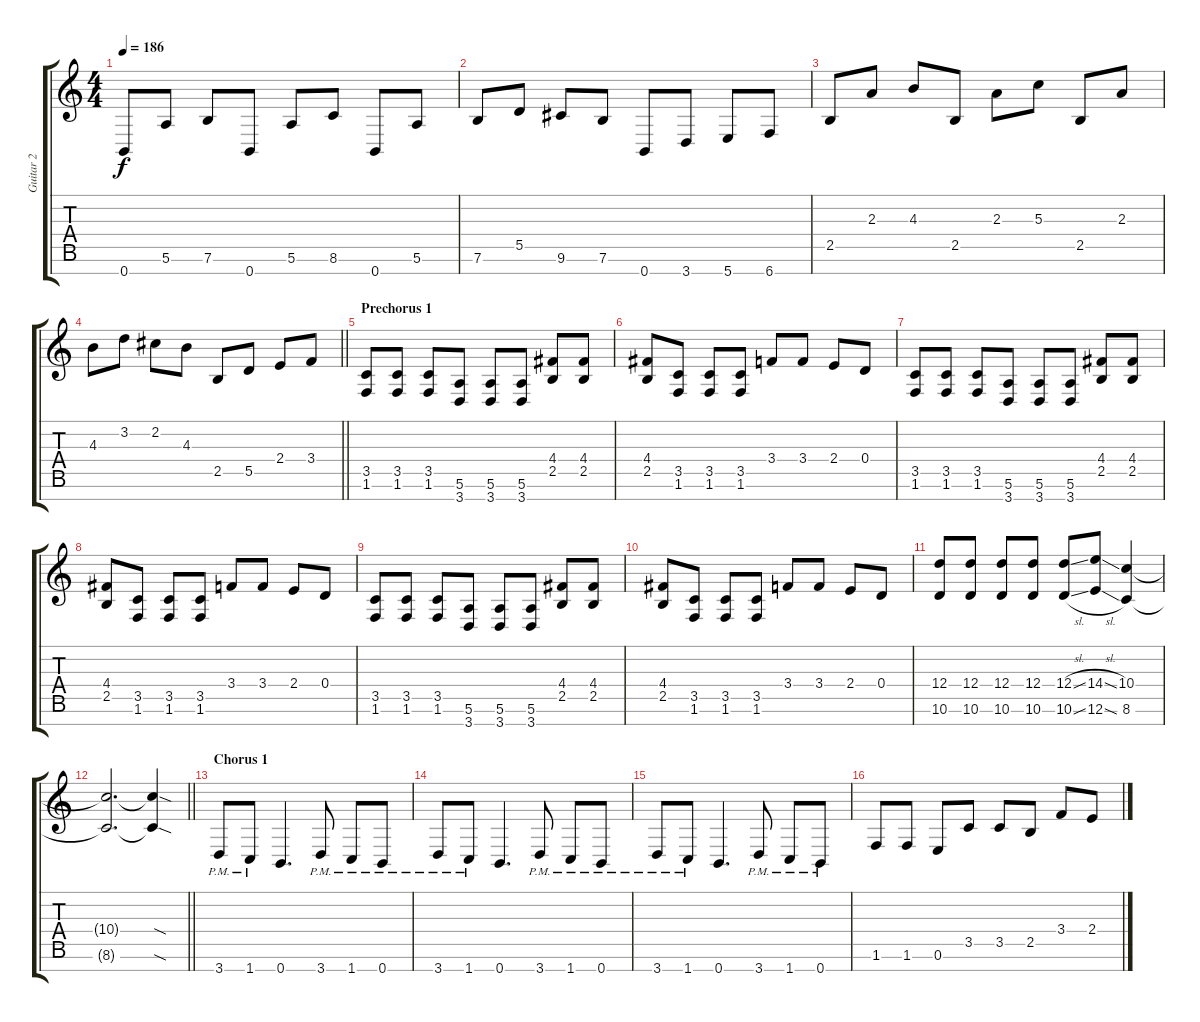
\track ("Guitar 2" "Guitar 2") {instrument distortionguitar}
\staff {score tabs}
\tuning (E4 B3 G3 D3 A2 E2 B1) {hide}
\ts (4 4)
\tempo 186
\clef g2
\ks c
0.7.8{dy f} 5.6.8 7.6.8 0.7.8 5.6.8 8.6.8 0.7.8 5.6.8 |
7.6.8 5.5.8 9.6.8 7.6.8 0.7.8 3.7.8 5.7.8 6.7.8 |
2.5.8 2.3.8 4.3.8 2.5.8 2.3.8 5.3.8 2.5.8 2.3.8 |
\barLineRight lightlight
4.3.8 3.2.8 2.2.8 4.3.8 2.5.8 5.5.8 2.4.8 3.4.8 |
\section ("" "Prechorus 1")
(3.5 1.6).8 (3.5 1.6).8 (3.5 1.6).8 (5.6 3.7).8 (5.6 3.7).8 (5.6 3.7).8 (4.4 2.5).8 (4.4 2.5).8 |
(4.4 2.5).8 (3.5 1.6).8 (3.5 1.6).8 (3.5 1.6).8 3.4.8 3.4.8 2.4.8 0.4.8 |
(3.5 1.6).8 (3.5 1.6).8 (3.5 1.6).8 (5.6 3.7).8 (5.6 3.7).8 (5.6 3.7).8 (4.4 2.5).8 (4.4 2.5).8 |
(4.4 2.5).8 (3.5 1.6).8 (3.5 1.6).8 (3.5 1.6).8 3.4.8 3.4.8 2.4.8 0.4.8 |
(3.5 1.6).8 (3.5 1.6).8 (3.5 1.6).8 (5.6 3.7).8 (5.6 3.7).8 (5.6 3.7).8 (4.4 2.5).8 (4.4 2.5).8 |
(4.4 2.5).8 (3.5 1.6).8 (3.5 1.6).8 (3.5 1.6).8 3.4.8 3.4.8 2.4.8 0.4.8 |
(12.4 10.6).8 (12.4 10.6).8 (12.4 10.6).8 (12.4 10.6).8 (12.4{sl} 10.6{sl}).8 (14.4{sl} 12.6{sl}).8 (10.4 8.6).4 |
\barLineRight lightlight
(10.4{t} 8.6{t}).2{d} (10.4{sod t} 8.6{sod t}).4 |
\section ("" "Chorus 1")
3.7{pm}.8 1.7{pm}.8 0.7.4{d} 3.7{pm}.8 1.7{pm}.8 0.7{pm}.8 |
3.7{pm}.8 1.7{pm}.8 0.7.4{d} 3.7{pm}.8 1.7{pm}.8 0.7{pm}.8 |
3.7{pm}.8 1.7{pm}.8 0.7.4{d} 3.7{pm}.8 1.7{pm}.8 0.7{pm}.8 |
1.6.8 1.6.8 0.6.8 3.5.8 3.5.8 2.5.8 3.4.8 2.4.8
